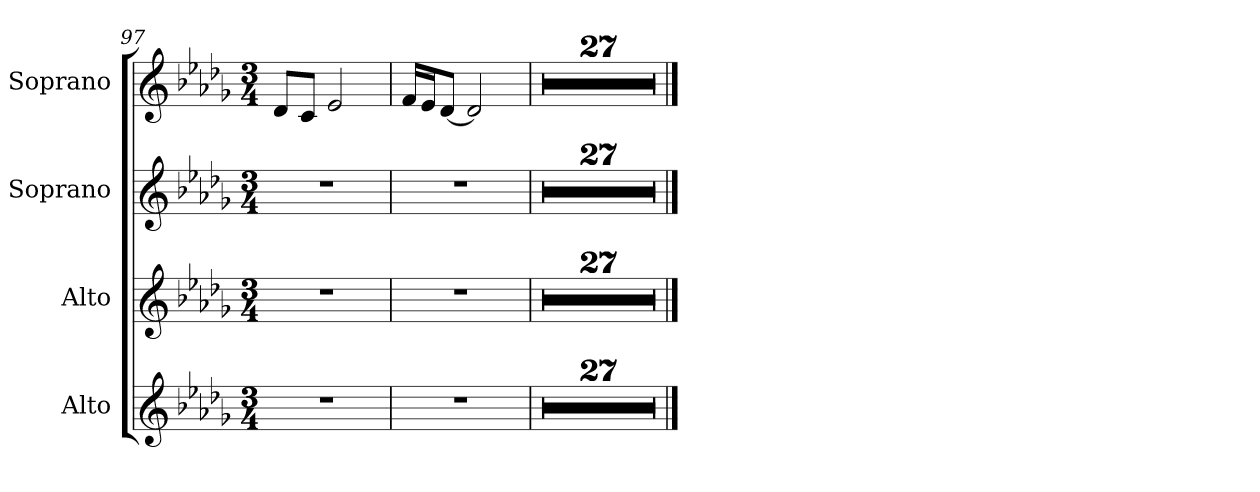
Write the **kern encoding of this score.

**kern	**kern	**kern	**kern
*part4	*part3	*part2	*part1
*staff4	*staff3	*staff2	*staff1
*I"Alto	*I"Alto	*I"Soprano	*I"Soprano
*I'A.	*I'A.	*I'S.	*I'S.
*clefG2	*clefG2	*clefG2	*clefG2
*k[b-e-a-d-g-]	*k[b-e-a-d-g-]	*k[b-e-a-d-g-]	*k[b-e-a-d-g-]
*M3/4	*M3/4	*M3/4	*M3/4
=97	=97	=97	=97
2.r	2.r	2.r	8d-/L
.	.	.	8c/J
.	.	.	2e-/
=98	=98	=98	=98
2.r	2.r	2.r	16f/LL
.	.	.	16e-/J
.	.	.	[8d-/J
.	.	.	2d-/]
=99	=99	=99	=99
2.r	2.r	2.r	2.r
=100	=100	=100	=100
2.r	2.r	2.r	2.r
=101	=101	=101	=101
2.r	2.r	2.r	2.r
=102	=102	=102	=102
2.r	2.r	2.r	2.r
=103	=103	=103	=103
2.r	2.r	2.r	2.r
=104	=104	=104	=104
2.r	2.r	2.r	2.r
!!LO:PB:g=z
=105	=105	=105	=105
2.r	2.r	2.r	2.r
=106	=106	=106	=106
2.r	2.r	2.r	2.r
=107	=107	=107	=107
2.r	2.r	2.r	2.r
=108	=108	=108	=108
2.r	2.r	2.r	2.r
=109	=109	=109	=109
2.r	2.r	2.r	2.r
=110	=110	=110	=110
2.r	2.r	2.r	2.r
=111	=111	=111	=111
2.r	2.r	2.r	2.r
=112	=112	=112	=112
2.r	2.r	2.r	2.r
=113	=113	=113	=113
2.r	2.r	2.r	2.r
=114	=114	=114	=114
2.r	2.r	2.r	2.r
=115	=115	=115	=115
2.r	2.r	2.r	2.r
=116	=116	=116	=116
2.r	2.r	2.r	2.r
=117	=117	=117	=117
2.r	2.r	2.r	2.r
=118	=118	=118	=118
2.r	2.r	2.r	2.r
=119	=119	=119	=119
2.r	2.r	2.r	2.r
=120	=120	=120	=120
2.r	2.r	2.r	2.r
=121	=121	=121	=121
2.r	2.r	2.r	2.r
!!LO:LB:g=z
=122	=122	=122	=122
2.r	2.r	2.r	2.r
=123	=123	=123	=123
2.r	2.r	2.r	2.r
=124	=124	=124	=124
2.r	2.r	2.r	2.r
=125	=125	=125	=125
2.r	2.r	2.r	2.r
==	==	==	==
*-	*-	*-	*-
